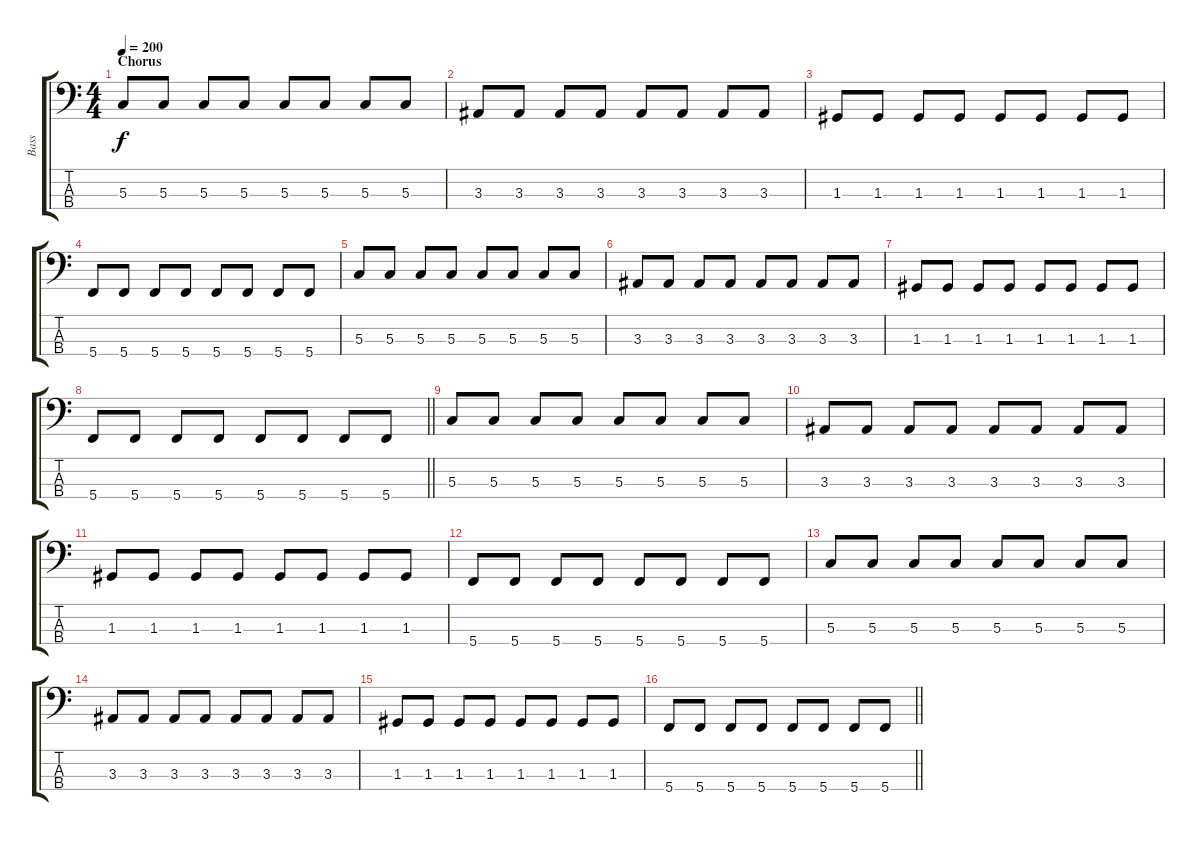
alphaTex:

\track ("Bass" "Bass") {instrument electricbasspick}
\staff {score tabs}
\tuning (F2 C2 G1 C1) {hide}
\ts (4 4)
\section ("" "Chorus")
\tempo 200
\clef f4
\ks c
5.3.8{dy f} 5.3.8 5.3.8 5.3.8 5.3.8 5.3.8 5.3.8 5.3.8 |
3.3.8 3.3.8 3.3.8 3.3.8 3.3.8 3.3.8 3.3.8 3.3.8 |
1.3.8 1.3.8 1.3.8 1.3.8 1.3.8 1.3.8 1.3.8 1.3.8 |
5.4.8 5.4.8 5.4.8 5.4.8 5.4.8 5.4.8 5.4.8 5.4.8 |
5.3.8 5.3.8 5.3.8 5.3.8 5.3.8 5.3.8 5.3.8 5.3.8 |
3.3.8 3.3.8 3.3.8 3.3.8 3.3.8 3.3.8 3.3.8 3.3.8 |
1.3.8 1.3.8 1.3.8 1.3.8 1.3.8 1.3.8 1.3.8 1.3.8 |
\barLineRight lightlight
5.4.8 5.4.8 5.4.8 5.4.8 5.4.8 5.4.8 5.4.8 5.4.8 |
5.3.8 5.3.8 5.3.8 5.3.8 5.3.8 5.3.8 5.3.8 5.3.8 |
3.3.8 3.3.8 3.3.8 3.3.8 3.3.8 3.3.8 3.3.8 3.3.8 |
1.3.8 1.3.8 1.3.8 1.3.8 1.3.8 1.3.8 1.3.8 1.3.8 |
5.4.8 5.4.8 5.4.8 5.4.8 5.4.8 5.4.8 5.4.8 5.4.8 |
5.3.8 5.3.8 5.3.8 5.3.8 5.3.8 5.3.8 5.3.8 5.3.8 |
3.3.8 3.3.8 3.3.8 3.3.8 3.3.8 3.3.8 3.3.8 3.3.8 |
1.3.8 1.3.8 1.3.8 1.3.8 1.3.8 1.3.8 1.3.8 1.3.8 |
\barLineRight lightlight
5.4.8 5.4.8 5.4.8 5.4.8 5.4.8 5.4.8 5.4.8 5.4.8
